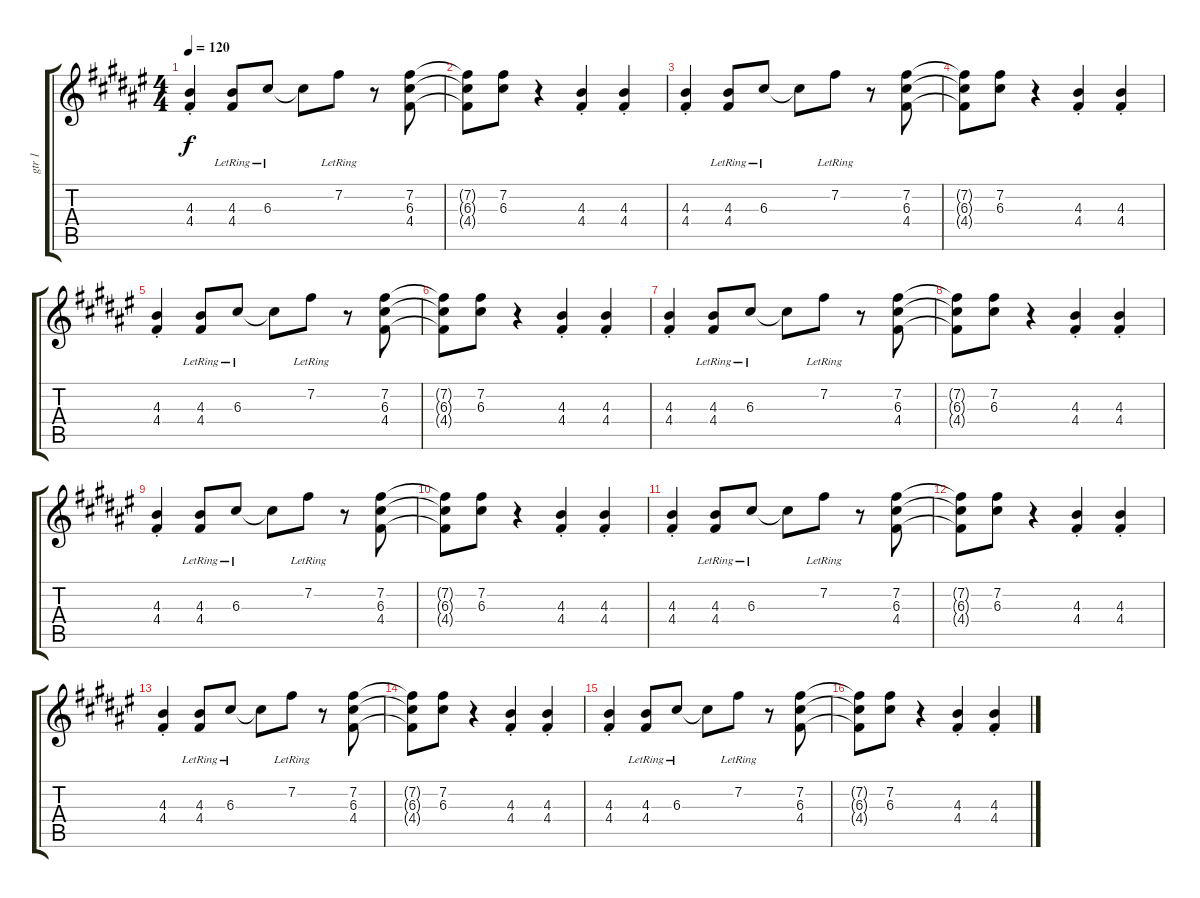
\track ("gtr 1" "gtr 1") {instrument overdrivenguitar}
\staff {score tabs}
\tuning (E4 B3 G3 D3 A2 E2) {hide}
\ts (4 4)
\tempo 120
\clef g2
\ks d#minor
(4.3{st} 4.4{st}).4{dy f} (4.3{lr} 4.4{lr}).8 6.3{lr}.8 6.3{t}.8 7.2{lr}.8 r.8 (7.2 6.3 4.4).8 |
\ks f#
(7.2{t} 6.3{t} 4.4{t}).8 (7.2 6.3).8 r.4 (4.3{st} 4.4{st}).4 (4.3{st} 4.4{st}).4 |
\ks d#minor
(4.3{st} 4.4{st}).4 (4.3{lr} 4.4{lr}).8 6.3{lr}.8 6.3{t}.8 7.2{lr}.8 r.8 (7.2 6.3 4.4).8 |
\ks f#
(7.2{t} 6.3{t} 4.4{t}).8 (7.2 6.3).8 r.4 (4.3{st} 4.4{st}).4 (4.3{st} 4.4{st}).4 |
\ks d#minor
(4.3{st} 4.4{st}).4 (4.3{lr} 4.4{lr}).8 6.3{lr}.8 6.3{t}.8 7.2{lr}.8 r.8 (7.2 6.3 4.4).8 |
\ks f#
(7.2{t} 6.3{t} 4.4{t}).8 (7.2 6.3).8 r.4 (4.3{st} 4.4{st}).4 (4.3{st} 4.4{st}).4 |
\ks d#minor
(4.3{st} 4.4{st}).4 (4.3{lr} 4.4{lr}).8 6.3{lr}.8 6.3{t}.8 7.2{lr}.8 r.8 (7.2 6.3 4.4).8 |
\ks f#
(7.2{t} 6.3{t} 4.4{t}).8 (7.2 6.3).8 r.4 (4.3{st} 4.4{st}).4 (4.3{st} 4.4{st}).4 |
\ks d#minor
(4.3{st} 4.4{st}).4 (4.3{lr} 4.4{lr}).8 6.3{lr}.8 6.3{t}.8 7.2{lr}.8 r.8 (7.2 6.3 4.4).8 |
\ks f#
(7.2{t} 6.3{t} 4.4{t}).8 (7.2 6.3).8 r.4 (4.3{st} 4.4{st}).4 (4.3{st} 4.4{st}).4 |
\ks d#minor
(4.3{st} 4.4{st}).4 (4.3{lr} 4.4{lr}).8 6.3{lr}.8 6.3{t}.8 7.2{lr}.8 r.8 (7.2 6.3 4.4).8 |
\ks f#
(7.2{t} 6.3{t} 4.4{t}).8 (7.2 6.3).8 r.4 (4.3{st} 4.4{st}).4 (4.3{st} 4.4{st}).4 |
\ks d#minor
(4.3{st} 4.4{st}).4 (4.3{lr} 4.4{lr}).8 6.3{lr}.8 6.3{t}.8 7.2{lr}.8 r.8 (7.2 6.3 4.4).8 |
\ks f#
(7.2{t} 6.3{t} 4.4{t}).8 (7.2 6.3).8 r.4 (4.3{st} 4.4{st}).4 (4.3{st} 4.4{st}).4 |
\ks d#minor
(4.3{st} 4.4{st}).4 (4.3{lr} 4.4{lr}).8 6.3{lr}.8 6.3{t}.8 7.2{lr}.8 r.8 (7.2 6.3 4.4).8 |
\ks f#
(7.2{t} 6.3{t} 4.4{t}).8 (7.2 6.3).8 r.4 (4.3{st} 4.4{st}).4 (4.3{st} 4.4{st}).4
